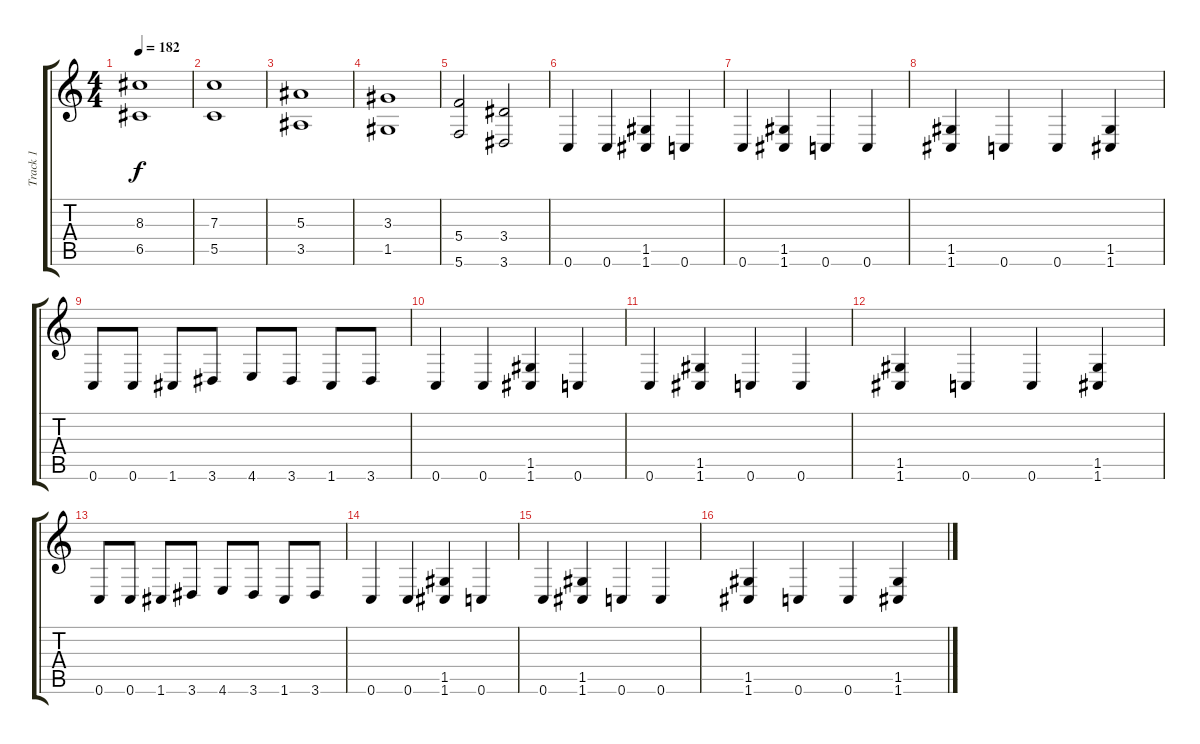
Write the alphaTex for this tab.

\track ("Track 1" "Track 1") {instrument distortionguitar}
\staff {score tabs}
\tuning (D4 A3 F3 C3 G2 C2) {hide}
\ts (4 4)
\tempo 182
\clef g2
\ks c
(8.3 6.5).1{dy f} |
(7.3 5.5).1 |
(5.3 3.5).1 |
(3.3 1.5).1 |
(5.4 5.6).2 (3.4 3.6).2 |
0.6.4 0.6.4 (1.5 1.6).4 0.6.4 |
0.6.4 (1.5 1.6).4 0.6.4 0.6.4 |
(1.5 1.6).4 0.6.4 0.6.4 (1.5 1.6).4 |
0.6.8 0.6.8 1.6.8 3.6.8 4.6.8 3.6.8 1.6.8 3.6.8 |
0.6.4 0.6.4 (1.5 1.6).4 0.6.4 |
0.6.4 (1.5 1.6).4 0.6.4 0.6.4 |
(1.5 1.6).4 0.6.4 0.6.4 (1.5 1.6).4 |
0.6.8 0.6.8 1.6.8 3.6.8 4.6.8 3.6.8 1.6.8 3.6.8 |
0.6.4 0.6.4 (1.5 1.6).4 0.6.4 |
0.6.4 (1.5 1.6).4 0.6.4 0.6.4 |
(1.5 1.6).4 0.6.4 0.6.4 (1.5 1.6).4
